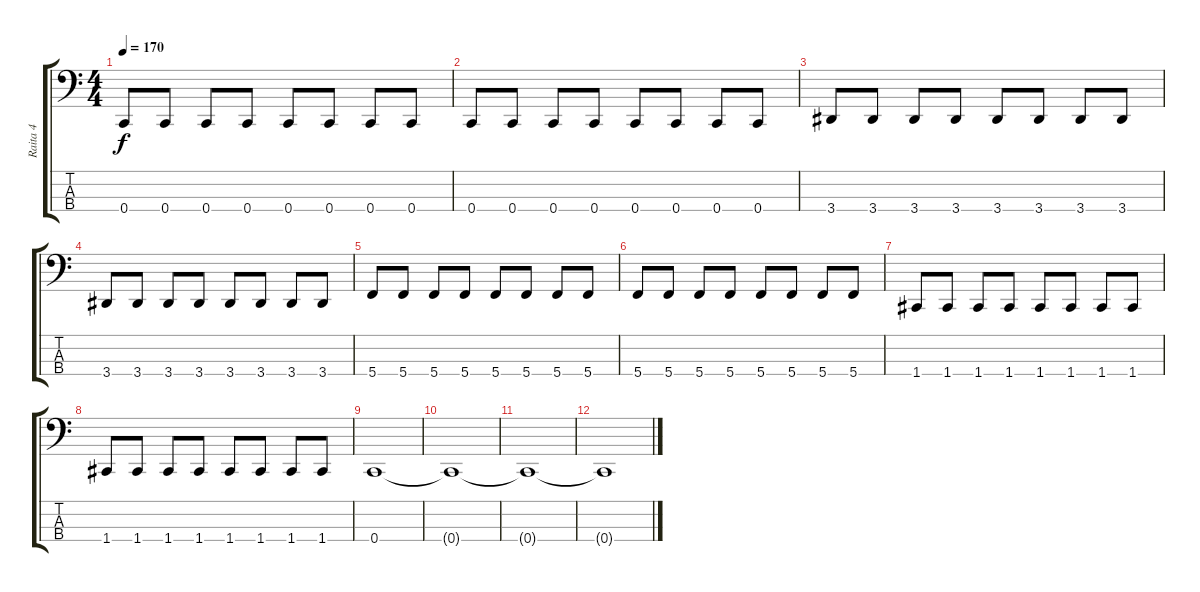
\track ("Raita 4" "Raita 4") {instrument electricbasspick}
\staff {score tabs}
\tuning (F2 C2 G1 C1) {hide}
\ts (4 4)
\tempo 170
\clef f4
\ks c
0.4.8{dy f} 0.4.8 0.4.8 0.4.8 0.4.8 0.4.8 0.4.8 0.4.8 |
0.4.8 0.4.8 0.4.8 0.4.8 0.4.8 0.4.8 0.4.8 0.4.8 |
3.4.8 3.4.8 3.4.8 3.4.8 3.4.8 3.4.8 3.4.8 3.4.8 |
3.4.8 3.4.8 3.4.8 3.4.8 3.4.8 3.4.8 3.4.8 3.4.8 |
5.4.8 5.4.8 5.4.8 5.4.8 5.4.8 5.4.8 5.4.8 5.4.8 |
5.4.8 5.4.8 5.4.8 5.4.8 5.4.8 5.4.8 5.4.8 5.4.8 |
1.4.8 1.4.8 1.4.8 1.4.8 1.4.8 1.4.8 1.4.8 1.4.8 |
1.4.8 1.4.8 1.4.8 1.4.8 1.4.8 1.4.8 1.4.8 1.4.8 |
0.4.1 |
0.4{t}.1 |
0.4{t}.1 |
0.4{t}.1
